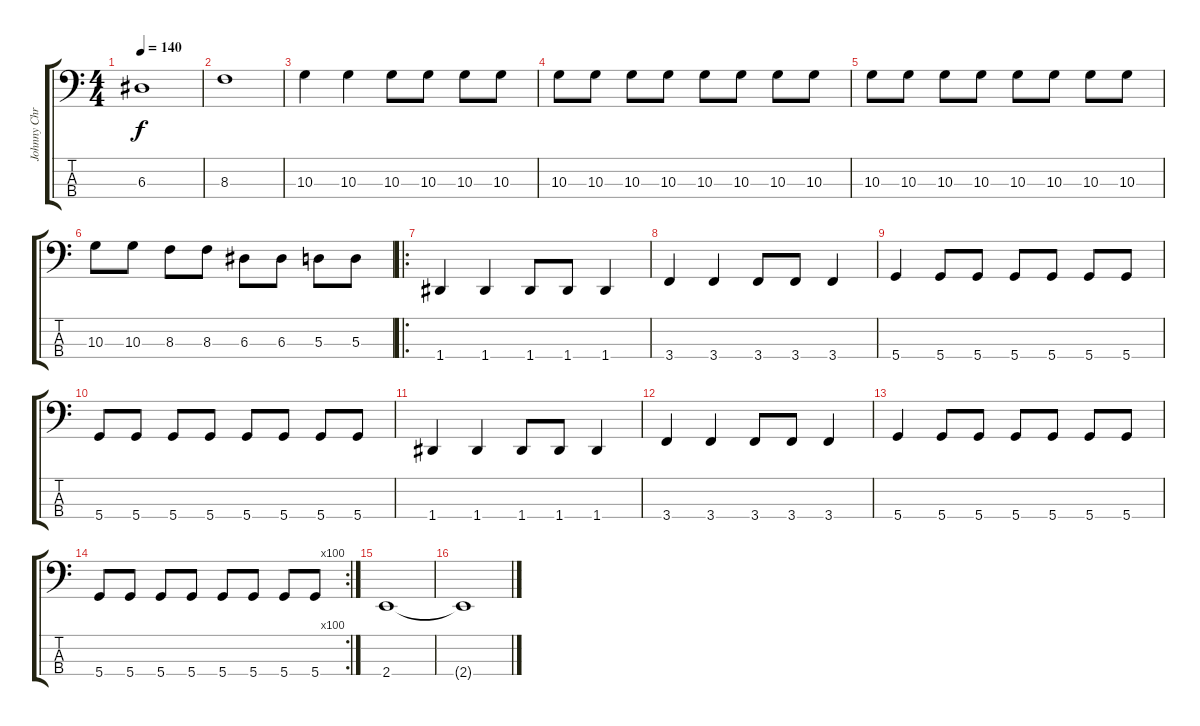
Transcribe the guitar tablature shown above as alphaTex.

\track ("Johnny Christ" "Johnny Chr") {instrument electricbasspick}
\staff {score tabs}
\tuning (G2 D2 A1 D1) {hide}
\ts (4 4)
\tempo 140
\clef f4
\ks c
6.3.1{dy f} |
8.3.1 |
10.3.4 10.3.4 10.3.8 10.3.8 10.3.8 10.3.8 |
10.3.8 10.3.8 10.3.8 10.3.8 10.3.8 10.3.8 10.3.8 10.3.8 |
10.3.8 10.3.8 10.3.8 10.3.8 10.3.8 10.3.8 10.3.8 10.3.8 |
10.3.8 10.3.8 8.3.8 8.3.8 6.3.8 6.3.8 5.3.8 5.3.8 |
\ro
1.4.4 1.4.4 1.4.8 1.4.8 1.4.4 |
3.4.4 3.4.4 3.4.8 3.4.8 3.4.4 |
5.4.4 5.4.8 5.4.8 5.4.8 5.4.8 5.4.8 5.4.8 |
5.4.8 5.4.8 5.4.8 5.4.8 5.4.8 5.4.8 5.4.8 5.4.8 |
1.4.4 1.4.4 1.4.8 1.4.8 1.4.4 |
3.4.4 3.4.4 3.4.8 3.4.8 3.4.4 |
5.4.4 5.4.8 5.4.8 5.4.8 5.4.8 5.4.8 5.4.8 |
\rc 100
5.4.8 5.4.8 5.4.8 5.4.8 5.4.8 5.4.8 5.4.8 5.4.8 |
2.4.1 |
2.4{t}.1
